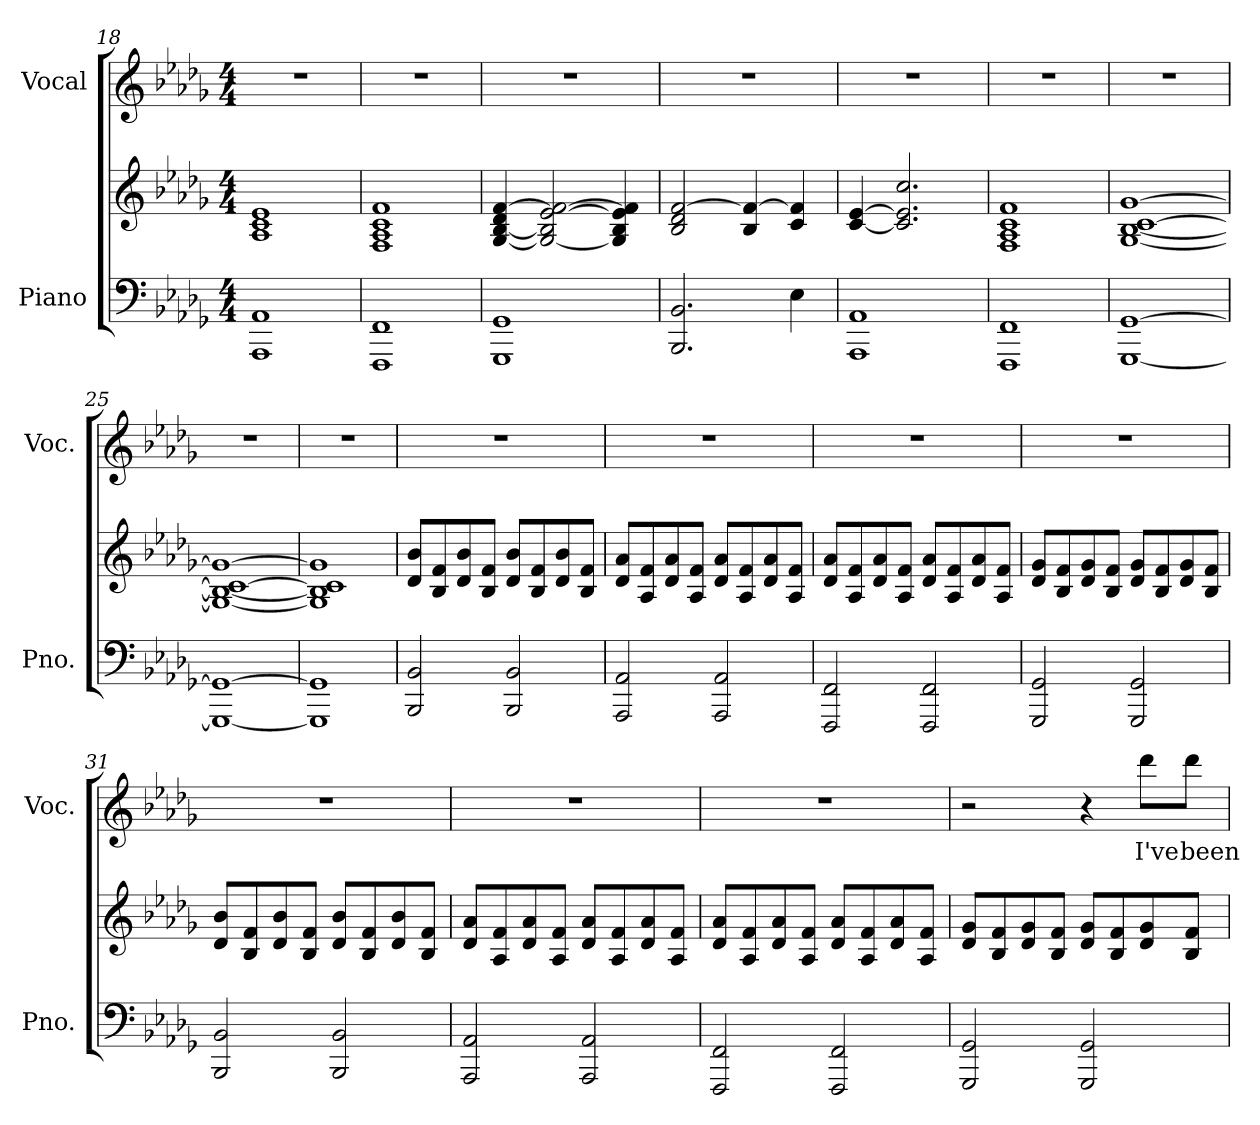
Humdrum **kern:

**kern	**text	**text	**kern	**kern	**text
*part2	*part2	*part2	*part2	*part1	*part1
*staff3	*staff3	*staff3	*staff2	*staff1	*staff1
*I"Piano	*	*	*	*I"Vocal	*
*I'Pno.	*	*	*	*I'Voc.	*
*clefF4	*	*	*clefG2	*clefG2	*
*k[b-e-a-d-g-]	*	*	*k[b-e-a-d-g-]	*k[b-e-a-d-g-]	*
*M4/4	*	*	*M4/4	*M4/4	*
=18	=18	=18	=18	=18	=18
1AAA- 1AA-	.	.	1A- 1c 1e-	1r	.
!!LO:LB:g=z
=19	=19	=19	=19	=19	=19
1FFF 1FF	.	.	1F 1A- 1c 1f	1r	.
=20	=20	=20	=20	=20	=20
1GGG- 1GG-	.	.	[4G-/ [4B-/ 4d-/ [4f/	1r	.
.	.	.	2G-/_ 2B-/] [2e-/ 2f/_	.	.
.	.	.	4G-/] 4B-/ 4e-/] 4f/]	.	.
=21	=21	=21	=21	=21	=21
2.BBB-/ 2.BB-/	.	.	2B-/ 2d-/ [2f/	1r	.
.	.	.	4B-/ 4f/_	.	.
4E-\	.	.	4c/ 4f/]	.	.
=22	=22	=22	=22	=22	=22
1AAA- 1AA-	.	.	[4c/ [4e-/	1r	.
.	.	.	2.c/] 2.e-/] 2.cc/	.	.
=23	=23	=23	=23	=23	=23
1FFF 1FF	.	.	1F 1A- 1c 1f	1r	.
=24	=24	=24	=24	=24	=24
[1GGG- [1GG-	.	.	[1G- [1B- [1c [1g-	1r	.
=25	=25	=25	=25	=25	=25
1GGG-_ 1GG-_	.	.	1G-_ 1B-_ 1c_ 1g-_	1r	.
=26	=26	=26	=26	=26	=26
1GGG-] 1GG-]	.	.	1G-] 1B-] 1c] 1g-]	1r	.
!!LO:PB:g=z
=27	=27	=27	=27	=27	=27
2BBB-/ 2BB-/	.	.	8d-/ 8b-/L	1r	.
.	.	.	8B-/ 8f/	.	.
.	.	.	8d-/ 8b-/	.	.
.	.	.	8B-/ 8f/J	.	.
2BBB-/ 2BB-/	.	.	8d-/ 8b-/L	.	.
.	.	.	8B-/ 8f/	.	.
.	.	.	8d-/ 8b-/	.	.
.	.	.	8B-/ 8f/J	.	.
=28	=28	=28	=28	=28	=28
2AAA-/ 2AA-/	.	.	8d-/ 8a-/L	1r	.
.	.	.	8A-/ 8f/	.	.
.	.	.	8d-/ 8a-/	.	.
.	.	.	8A-/ 8f/J	.	.
2AAA-/ 2AA-/	.	.	8d-/ 8a-/L	.	.
.	.	.	8A-/ 8f/	.	.
.	.	.	8d-/ 8a-/	.	.
.	.	.	8A-/ 8f/J	.	.
=29	=29	=29	=29	=29	=29
2FFF/ 2FF/	.	.	8d-/ 8a-/L	1r	.
.	.	.	8A-/ 8f/	.	.
.	.	.	8d-/ 8a-/	.	.
.	.	.	8A-/ 8f/J	.	.
2FFF/ 2FF/	.	.	8d-/ 8a-/L	.	.
.	.	.	8A-/ 8f/	.	.
.	.	.	8d-/ 8a-/	.	.
.	.	.	8A-/ 8f/J	.	.
=30	=30	=30	=30	=30	=30
2GGG-/ 2GG-/	.	.	8d-/ 8g-/L	1r	.
.	.	.	8B-/ 8f/	.	.
.	.	.	8d-/ 8g-/	.	.
.	.	.	8B-/ 8f/J	.	.
2GGG-/ 2GG-/	.	.	8d-/ 8g-/L	.	.
.	.	.	8B-/ 8f/	.	.
.	.	.	8d-/ 8g-/	.	.
.	.	.	8B-/ 8f/J	.	.
=31	=31	=31	=31	=31	=31
2BBB-/ 2BB-/	.	.	8d-/ 8b-/L	1r	.
.	.	.	8B-/ 8f/	.	.
.	.	.	8d-/ 8b-/	.	.
.	.	.	8B-/ 8f/J	.	.
2BBB-/ 2BB-/	.	.	8d-/ 8b-/L	.	.
.	.	.	8B-/ 8f/	.	.
.	.	.	8d-/ 8b-/	.	.
.	.	.	8B-/ 8f/J	.	.
!!LO:LB:g=z
=32	=32	=32	=32	=32	=32
2AAA-/ 2AA-/	.	.	8d-/ 8a-/L	1r	.
.	.	.	8A-/ 8f/	.	.
.	.	.	8d-/ 8a-/	.	.
.	.	.	8A-/ 8f/J	.	.
2AAA-/ 2AA-/	.	.	8d-/ 8a-/L	.	.
.	.	.	8A-/ 8f/	.	.
.	.	.	8d-/ 8a-/	.	.
.	.	.	8A-/ 8f/J	.	.
=33	=33	=33	=33	=33	=33
2FFF/ 2FF/	.	.	8d-/ 8a-/L	1r	.
.	.	.	8A-/ 8f/	.	.
.	.	.	8d-/ 8a-/	.	.
.	.	.	8A-/ 8f/J	.	.
2FFF/ 2FF/	.	.	8d-/ 8a-/L	.	.
.	.	.	8A-/ 8f/	.	.
.	.	.	8d-/ 8a-/	.	.
.	.	.	8A-/ 8f/J	.	.
=34	=34	=34	=34	=34	=34
2GGG-/ 2GG-/	.	.	8d-/ 8g-/L	2r	.
.	.	.	8B-/ 8f/	.	.
.	.	.	8d-/ 8g-/	.	.
.	.	.	8B-/ 8f/J	.	.
2GGG-/ 2GG-/	.	.	8d-/ 8g-/L	4r	.
.	.	.	8B-/ 8f/	.	.
.	.	.	8d-/ 8g-/	8ddd-\L	I've
.	.	.	8B-/ 8f/J	8ddd-\J	been
=	=	=	=	=	=
*-	*-	*-	*-	*-	*-
